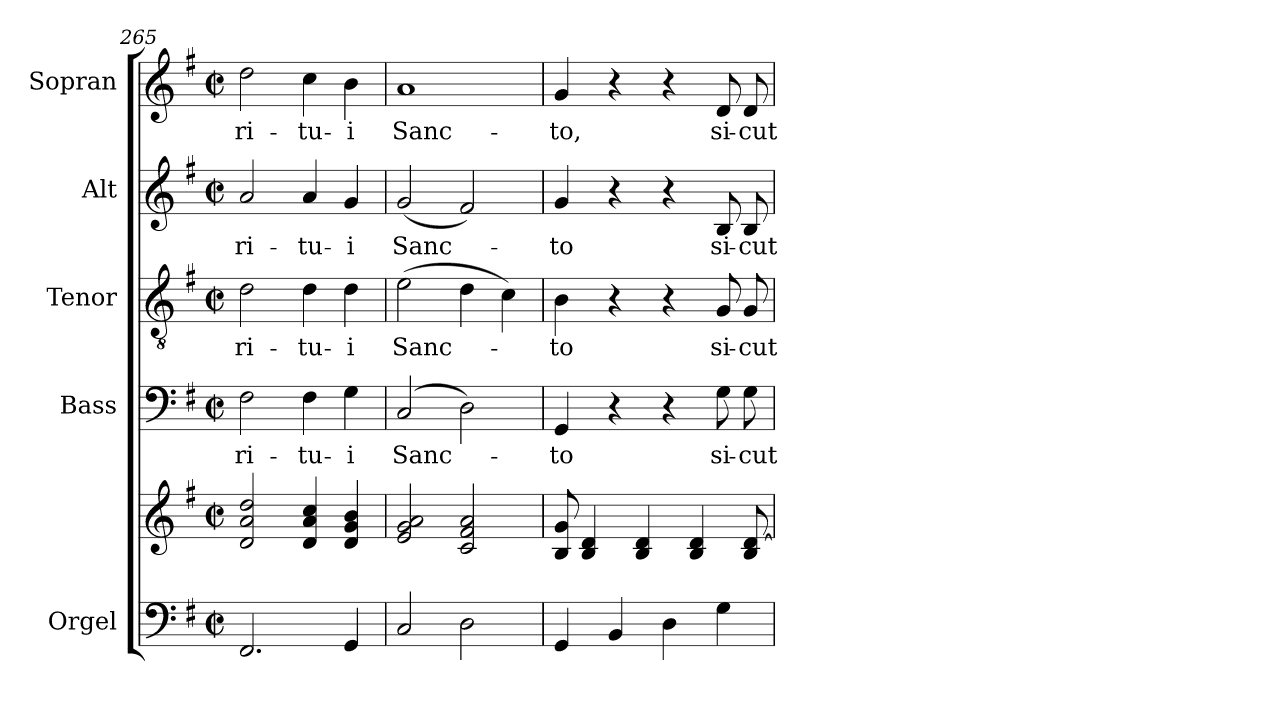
**kern	**kern	**kern	**text	**kern	**text	**kern	**text	**kern	**text
*part5	*part5	*part4	*part4	*part3	*part3	*part2	*part2	*part1	*part1
*staff6	*staff5	*staff4	*staff4	*staff3	*staff3	*staff2	*staff2	*staff1	*staff1
*I"Orgel	*	*I"Bass	*	*I"Tenor	*	*I"Alt	*	*I"Sopran	*
*I'Org.	*	*I'B.	*	*I'T.	*	*I'A.	*	*I'S.	*
*clefF4	*clefG2	*clefF4	*	*clefGv2	*	*clefG2	*	*clefG2	*
*k[f#]	*k[f#]	*k[f#]	*	*k[f#]	*	*k[f#]	*	*k[f#]	*
*G:	*G:	*G:	*	*G:	*	*G:	*	*G:	*
*M2/2	*M2/2	*M2/2	*	*M2/2	*	*M2/2	*	*M2/2	*
*met(c|)	*met(c|)	*met(c|)	*	*met(c|)	*	*met(c|)	*	*met(c|)	*
=265	=265	=265	=265	=265	=265	=265	=265	=265	=265
!	!	!	!LO:LY:b	!	!LO:LY:b	!	!LO:LY:b	!	!LO:LY:b
2.FF#/	2d/ 2a/ 2dd/	2F#\	-ri-	2d\	-ri-	2a/	-ri-	2dd\	-ri-
!	!	!	!LO:LY:b	!	!LO:LY:b	!	!LO:LY:b	!	!LO:LY:b
.	4d/ 4a/ 4cc/	4F#\	-tu-	4d\	-tu-	4a/	-tu-	4cc\	-tu-
!	!	!	!LO:LY:b	!	!LO:LY:b	!	!LO:LY:b	!	!LO:LY:b
4GG/	4d/ 4g/ 4b/	4G\	-i	4d\	-i	4g/	-i	4b\	-i
=266	=266	=266	=266	=266	=266	=266	=266	=266	=266
!	!	!	!LO:LY:b	!	!LO:LY:b	!	!LO:LY:b	!	!LO:LY:b
2C/	2e/ 2g/ 2a/	(2C/	Sanc-	(>2e\	Sanc-	(<2g/	Sanc-	1a	Sanc-
2D\	2c/ 2f#/ 2a/	2D\)	.	4d\	.	2f#/)	.	.	.
.	.	.	.	4c\)	.	.	.	.	.
=267	=267	=267	=267	=267	=267	=267	=267	=267	=267
!	!	!	!LO:LY:b	!	!LO:LY:b	!	!LO:LY:b	!	!LO:LY:b
4GG/	8B/ 8g/	4GG/	-to	4B\	-to	4g/	-to	4g/	-to,
.	4B/ 4d/	.	.	.	.	.	.	.	.
4BB/	.	4r	.	4r	.	4r	.	4r	.
.	4B/ 4d/	.	.	.	.	.	.	.	.
4D\	.	4r	.	4r	.	4r	.	4r	.
.	4B/ 4d/	.	.	.	.	.	.	.	.
!	!	!	!LO:LY:b	!	!LO:LY:b	!	!LO:LY:b	!	!LO:LY:b
4G\	.	8G\	si-	8G/	si-	8B/	si-	8d/	si-
!	!	!	!LO:LY:b	!	!LO:LY:b	!	!LO:LY:b	!	!LO:LY:b
.	8B/ [>8d/	8G\	-cut	8G/	-cut	8B/	-cut	8d/	-cut
=	=	=	=	=	=	=	=	=	=
*-	*-	*-	*-	*-	*-	*-	*-	*-	*-
